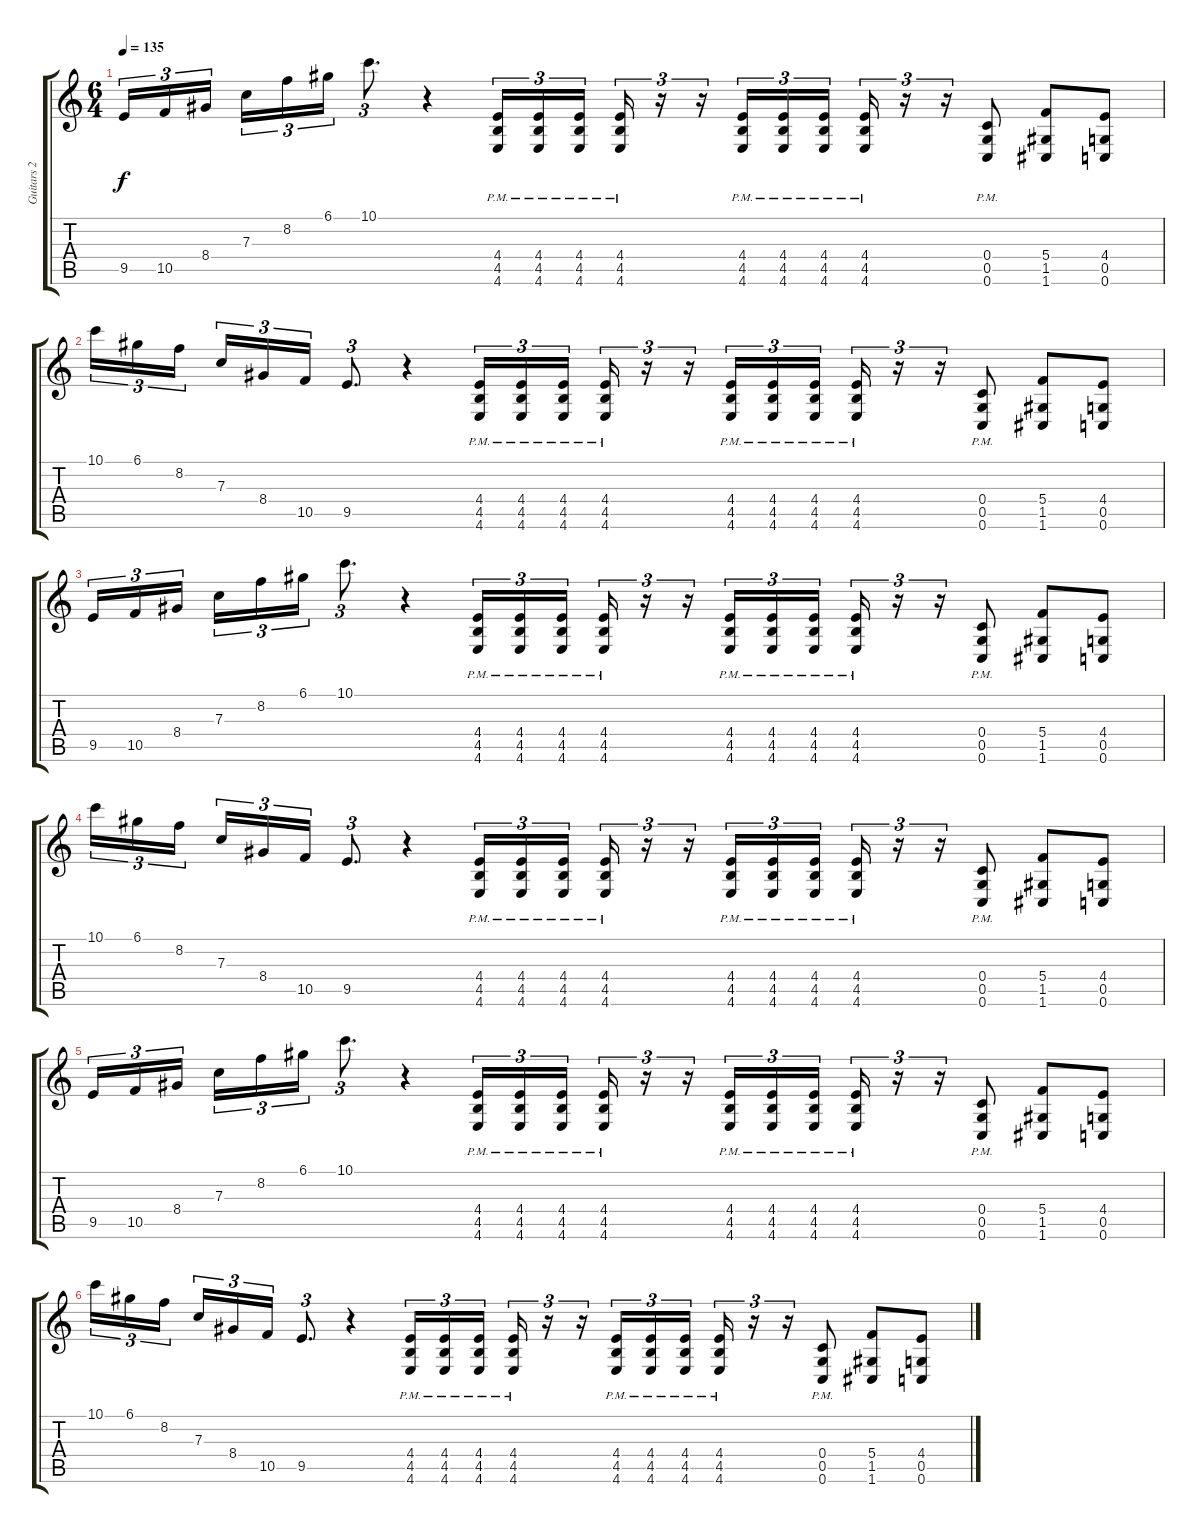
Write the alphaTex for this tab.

\track ("Guitars 2" "Guitars 2") {instrument distortionguitar}
\staff {score tabs}
\tuning (D4 A3 F3 C3 G2 C2) {hide}
\ts (6 4)
\tempo 135
\clef g2
\ks c
9.5.16{tu (3 2) dy f} 10.5.16{tu (3 2)} 8.4.16{tu (3 2) beam splitsecondary} 7.3.16{tu (3 2)} 8.2.16{tu (3 2)} 6.1.16{tu (3 2)} 10.1.8{d tu (3 2)} r.4 (4.4{pm} 4.5{pm} 4.6{pm}).16{tu (3 2)} (4.4{pm} 4.5{pm} 4.6{pm}).16{tu (3 2)} (4.4{pm} 4.5{pm} 4.6{pm}).16{tu (3 2)} (4.4{pm} 4.5{pm} 4.6{pm}).16{tu (3 2)} r.16{tu (3 2)} r.16{tu (3 2)} (4.4{pm} 4.5{pm} 4.6{pm}).16{tu (3 2)} (4.4{pm} 4.5{pm} 4.6{pm}).16{tu (3 2)} (4.4{pm} 4.5{pm} 4.6{pm}).16{tu (3 2) beam splitsecondary} (4.4{pm} 4.5{pm} 4.6{pm}).16{tu (3 2)} r.16{tu (3 2)} r.16{tu (3 2)} (0.4{pm} 0.5{pm} 0.6{pm}).8 (5.4 1.5 1.6).8 (4.4 0.5 0.6).8 |
10.1.16{tu (3 2)} 6.1.16{tu (3 2)} 8.2.16{tu (3 2) beam splitsecondary} 7.3.16{tu (3 2)} 8.4.16{tu (3 2)} 10.5.16{tu (3 2)} 9.5.8{d tu (3 2)} r.4 (4.4{pm} 4.5{pm} 4.6{pm}).16{tu (3 2)} (4.4{pm} 4.5{pm} 4.6{pm}).16{tu (3 2)} (4.4{pm} 4.5{pm} 4.6{pm}).16{tu (3 2)} (4.4{pm} 4.5{pm} 4.6{pm}).16{tu (3 2)} r.16{tu (3 2)} r.16{tu (3 2)} (4.4{pm} 4.5{pm} 4.6{pm}).16{tu (3 2)} (4.4{pm} 4.5{pm} 4.6{pm}).16{tu (3 2)} (4.4{pm} 4.5{pm} 4.6{pm}).16{tu (3 2) beam splitsecondary} (4.4{pm} 4.5{pm} 4.6{pm}).16{tu (3 2)} r.16{tu (3 2)} r.16{tu (3 2)} (0.4{pm} 0.5{pm} 0.6{pm}).8 (5.4 1.5 1.6).8 (4.4 0.5 0.6).8 |
9.5.16{tu (3 2)} 10.5.16{tu (3 2)} 8.4.16{tu (3 2) beam splitsecondary} 7.3.16{tu (3 2)} 8.2.16{tu (3 2)} 6.1.16{tu (3 2)} 10.1.8{d tu (3 2)} r.4 (4.4{pm} 4.5{pm} 4.6{pm}).16{tu (3 2)} (4.4{pm} 4.5{pm} 4.6{pm}).16{tu (3 2)} (4.4{pm} 4.5{pm} 4.6{pm}).16{tu (3 2)} (4.4{pm} 4.5{pm} 4.6{pm}).16{tu (3 2)} r.16{tu (3 2)} r.16{tu (3 2)} (4.4{pm} 4.5{pm} 4.6{pm}).16{tu (3 2)} (4.4{pm} 4.5{pm} 4.6{pm}).16{tu (3 2)} (4.4{pm} 4.5{pm} 4.6{pm}).16{tu (3 2) beam splitsecondary} (4.4{pm} 4.5{pm} 4.6{pm}).16{tu (3 2)} r.16{tu (3 2)} r.16{tu (3 2)} (0.4{pm} 0.5{pm} 0.6{pm}).8 (5.4 1.5 1.6).8 (4.4 0.5 0.6).8 |
10.1.16{tu (3 2)} 6.1.16{tu (3 2)} 8.2.16{tu (3 2) beam splitsecondary} 7.3.16{tu (3 2)} 8.4.16{tu (3 2)} 10.5.16{tu (3 2)} 9.5.8{d tu (3 2)} r.4 (4.4{pm} 4.5{pm} 4.6{pm}).16{tu (3 2)} (4.4{pm} 4.5{pm} 4.6{pm}).16{tu (3 2)} (4.4{pm} 4.5{pm} 4.6{pm}).16{tu (3 2)} (4.4{pm} 4.5{pm} 4.6{pm}).16{tu (3 2)} r.16{tu (3 2)} r.16{tu (3 2)} (4.4{pm} 4.5{pm} 4.6{pm}).16{tu (3 2)} (4.4{pm} 4.5{pm} 4.6{pm}).16{tu (3 2)} (4.4{pm} 4.5{pm} 4.6{pm}).16{tu (3 2) beam splitsecondary} (4.4{pm} 4.5{pm} 4.6{pm}).16{tu (3 2)} r.16{tu (3 2)} r.16{tu (3 2)} (0.4{pm} 0.5{pm} 0.6{pm}).8 (5.4 1.5 1.6).8 (4.4 0.5 0.6).8 |
9.5.16{tu (3 2)} 10.5.16{tu (3 2)} 8.4.16{tu (3 2) beam splitsecondary} 7.3.16{tu (3 2)} 8.2.16{tu (3 2)} 6.1.16{tu (3 2)} 10.1.8{d tu (3 2)} r.4 (4.4{pm} 4.5{pm} 4.6{pm}).16{tu (3 2)} (4.4{pm} 4.5{pm} 4.6{pm}).16{tu (3 2)} (4.4{pm} 4.5{pm} 4.6{pm}).16{tu (3 2)} (4.4{pm} 4.5{pm} 4.6{pm}).16{tu (3 2)} r.16{tu (3 2)} r.16{tu (3 2)} (4.4{pm} 4.5{pm} 4.6{pm}).16{tu (3 2)} (4.4{pm} 4.5{pm} 4.6{pm}).16{tu (3 2)} (4.4{pm} 4.5{pm} 4.6{pm}).16{tu (3 2) beam splitsecondary} (4.4{pm} 4.5{pm} 4.6{pm}).16{tu (3 2)} r.16{tu (3 2)} r.16{tu (3 2)} (0.4{pm} 0.5{pm} 0.6{pm}).8 (5.4 1.5 1.6).8 (4.4 0.5 0.6).8 |
10.1.16{tu (3 2)} 6.1.16{tu (3 2)} 8.2.16{tu (3 2) beam splitsecondary} 7.3.16{tu (3 2)} 8.4.16{tu (3 2)} 10.5.16{tu (3 2)} 9.5.8{d tu (3 2)} r.4 (4.4{pm} 4.5{pm} 4.6{pm}).16{tu (3 2)} (4.4{pm} 4.5{pm} 4.6{pm}).16{tu (3 2)} (4.4{pm} 4.5{pm} 4.6{pm}).16{tu (3 2)} (4.4{pm} 4.5{pm} 4.6{pm}).16{tu (3 2)} r.16{tu (3 2)} r.16{tu (3 2)} (4.4{pm} 4.5{pm} 4.6{pm}).16{tu (3 2)} (4.4{pm} 4.5{pm} 4.6{pm}).16{tu (3 2)} (4.4{pm} 4.5{pm} 4.6{pm}).16{tu (3 2) beam splitsecondary} (4.4{pm} 4.5{pm} 4.6{pm}).16{tu (3 2)} r.16{tu (3 2)} r.16{tu (3 2)} (0.4{pm} 0.5{pm} 0.6{pm}).8 (5.4 1.5 1.6).8 (4.4 0.5 0.6).8
